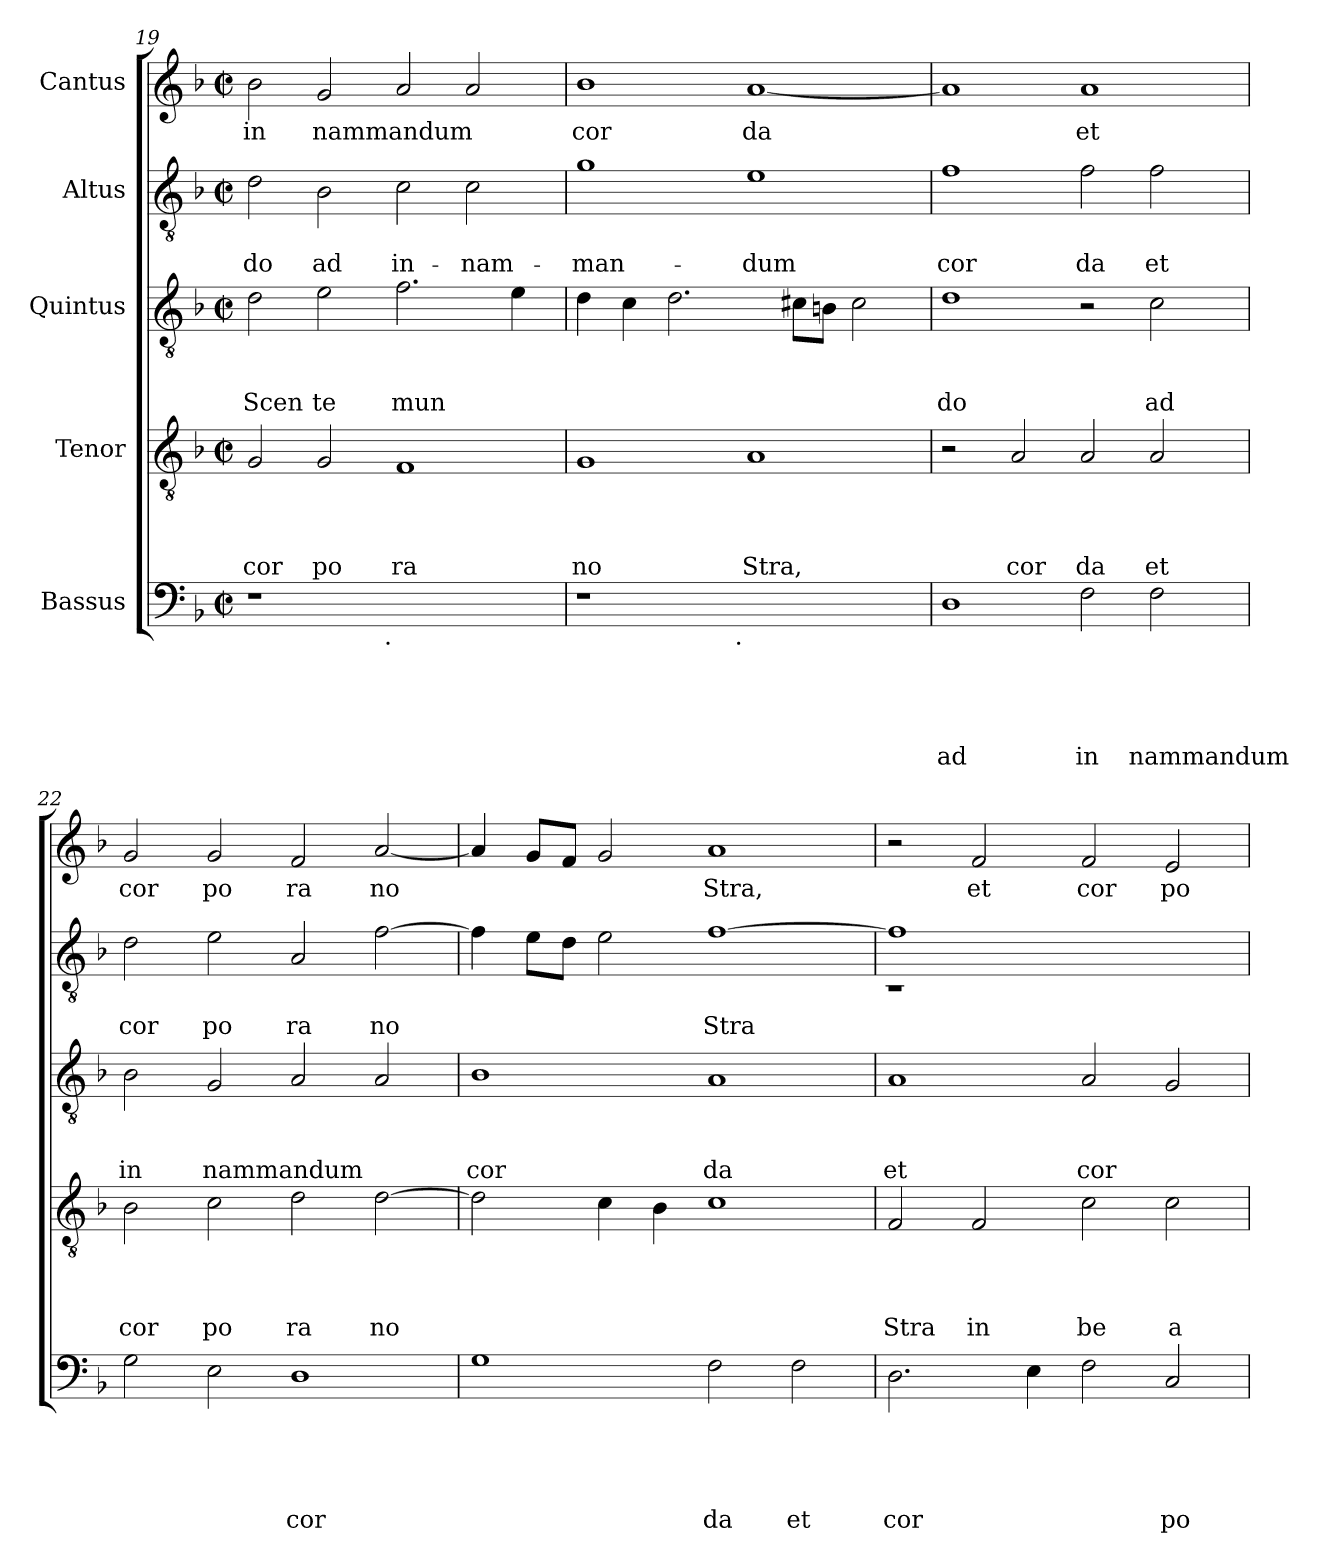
**kern	**text	**text	**text	**text	**text	**kern	**text	**text	**text	**text	**kern	**text	**text	**text	**kern	**text	**text	**kern	**text
*part5	*part5	*part5	*part5	*part5	*part5	*part4	*part4	*part4	*part4	*part4	*part3	*part3	*part3	*part3	*part2	*part2	*part2	*part1	*part1
*staff5	*staff5	*staff5	*staff5	*staff5	*staff5	*staff4	*staff4	*staff4	*staff4	*staff4	*staff3	*staff3	*staff3	*staff3	*staff2	*staff2	*staff2	*staff1	*staff1
*I"Bassus	*	*	*	*	*	*I"Tenor	*	*	*	*	*I"Quintus	*	*	*	*I"Altus	*	*	*I"Cantus	*
*clefF4	*	*	*	*	*	*clefGv2	*	*	*	*	*clefGv2	*	*	*	*clefGv2	*	*	*clefG2	*
*k[b-]	*	*	*	*	*	*k[b-]	*	*	*	*	*k[b-]	*	*	*	*k[b-]	*	*	*k[b-]	*
*F:	*	*	*	*	*	*F:	*	*	*	*	*F:	*	*	*	*F:	*	*	*F:	*
*M2/2	*	*	*	*	*	*M2/2	*	*	*	*	*M2/2	*	*	*	*M2/2	*	*	*M2/2	*
*met(c|)	*	*	*	*	*	*met(c|)	*	*	*	*	*met(c|)	*	*	*	*met(c|)	*	*	*met(c|)	*
=19	=19	=19	=19	=19	=19	=19	=19	=19	=19	=19	=19	=19	=19	=19	=19	=19	=19	=19	=19
!	!	!	!	!	!	!	!	!	!	!LO:LY:b	!	!	!	!LO:LY:b	!	!	!LO:LY:b	!	!LO:LY:b
*^	*	*	*	*	*	*	*	*	*	*	*	*	*	*	*	*	*	*	*
1r	2ryy	.	.	.	.	.	2G/	.	.	.	cor	2d\	.	.	Scen	2d\	.	-do	2b-\	in
!	!	!	!	!	!	!	!	!	!	!	!LO:LY:b	!	!	!	!LO:LY:b	!	!	!LO:LY:b	!	!LO:LY:b
.	4...ryy	.	.	.	.	.	2G/	.	.	.	po	2e\	.	.	te	2B-\	.	ad	2g/	nammandum
!	!LO:TX:b:t=.	!	!	!	!	!	!	!	!	!	!	!	!	!	!	!	!	!	!	!
.	1ryy	.	.	.	.	.	.	.	.	.	.	.	.	.	.	.	.	.	.	.
!	!	!	!	!	!	!	!	!	!	!	!LO:LY:b	!	!	!	!LO:LY:b	!	!	!LO:LY:b	!	!
1ryy	.	.	.	.	.	.	1F	.	.	.	ra	2.f\	.	.	mun	2c\	.	in-	2a/	.
!	!	!	!	!	!	!	!	!	!	!	!	!	!	!	!	!	!	!LO:LY:b	!	!
.	.	.	.	.	.	.	.	.	.	.	.	.	.	.	.	2c\	.	-nam-	2a/	.
.	.	.	.	.	.	.	.	.	.	.	.	4e\	.	.	.	.	.	.	.	.
.	32ryy	.	.	.	.	.	.	.	.	.	.	.	.	.	.	.	.	.	.	.
=20	=20	=20	=20	=20	=20	=20	=20	=20	=20	=20	=20	=20	=20	=20	=20	=20	=20	=20	=20	=20
!	!	!	!	!	!	!	!	!	!	!	!LO:LY:b	!	!	!	!	!	!	!LO:LY:b	!	!LO:LY:b
1r	2ryy	.	.	.	.	.	1G	.	.	.	no	4d\	.	.	.	1g	.	-man-	1b-	cor
.	.	.	.	.	.	.	.	.	.	.	.	4c\	.	.	.	.	.	.	.	.
.	4...ryy	.	.	.	.	.	.	.	.	.	.	2.d\	.	.	.	.	.	.	.	.
!	!LO:TX:b:t=.	!	!	!	!	!	!	!	!	!	!	!	!	!	!	!	!	!	!	!
.	1ryy	.	.	.	.	.	.	.	.	.	.	.	.	.	.	.	.	.	.	.
!	!	!	!	!	!	!	!	!	!	!	!LO:LY:b	!	!	!	!	!	!	!LO:LY:b	!	!LO:LY:b
1ryy	.	.	.	.	.	.	1A	.	.	.	Stra,	.	.	.	.	1e	.	-dum	[>1a	da
.	.	.	.	.	.	.	.	.	.	.	.	8c#\L	.	.	.	.	.	.	.	.
.	.	.	.	.	.	.	.	.	.	.	.	8B\J	.	.	.	.	.	.	.	.
.	.	.	.	.	.	.	.	.	.	.	.	2c#\	.	.	.	.	.	.	.	.
.	32ryy	.	.	.	.	.	.	.	.	.	.	.	.	.	.	.	.	.	.	.
!!LO:PB:g=z
=21	=21	=21	=21	=21	=21	=21	=21	=21	=21	=21	=21	=21	=21	=21	=21	=21	=21	=21	=21	=21
!	!	!	!	!	!	!LO:LY:b	!	!	!	!	!	!	!	!	!LO:LY:b	!	!	!LO:LY:b	!	!
*v	*v	*	*	*	*	*	*	*	*	*	*	*	*	*	*	*	*	*	*	*
1D	.	.	.	.	ad	2r	.	.	.	.	1d	.	.	do	1f	.	cor	1a]	.
!	!	!	!	!	!	!	!	!	!	!LO:LY:b	!	!	!	!	!	!	!	!	!
.	.	.	.	.	.	2A/	.	.	.	cor	.	.	.	.	.	.	.	.	.
!	!	!	!	!	!LO:LY:b	!	!	!	!	!LO:LY:b	!	!	!	!	!	!	!LO:LY:b	!	!LO:LY:b
2F\	.	.	.	.	in	2A/	.	.	.	da	2r	.	.	.	2f\	.	da	1a	et
!	!	!	!	!	!LO:LY:b	!	!	!	!	!LO:LY:b	!	!	!	!LO:LY:b	!	!	!LO:LY:b	!	!
2F\	.	.	.	.	nammandum	2A/	.	.	.	et	2c\	.	.	ad	2f\	.	et	.	.
=22	=22	=22	=22	=22	=22	=22	=22	=22	=22	=22	=22	=22	=22	=22	=22	=22	=22	=22	=22
!	!	!	!	!	!	!	!	!	!	!LO:LY:b	!	!	!	!LO:LY:b	!	!	!LO:LY:b	!	!LO:LY:b
2G\	.	.	.	.	.	2B-\	.	.	.	cor	2B-\	.	.	in	2d\	.	cor	2g/	cor
!	!	!	!	!	!	!	!	!	!	!LO:LY:b	!	!	!	!LO:LY:b	!	!	!LO:LY:b	!	!LO:LY:b
2E\	.	.	.	.	.	2c\	.	.	.	po	2G/	.	.	nammandum	2e\	.	po	2g/	po
!	!	!	!	!	!LO:LY:b	!	!	!	!	!LO:LY:b	!	!	!	!	!	!	!LO:LY:b	!	!LO:LY:b
1D	.	.	.	.	cor	2d\	.	.	.	ra	2A/	.	.	.	2A/	.	ra	2f/	ra
!	!	!	!	!	!	!	!	!	!	!LO:LY:b	!	!	!	!	!	!	!LO:LY:b	!	!LO:LY:b
.	.	.	.	.	.	[>2d\	.	.	.	no	2A/	.	.	.	[>2f\	.	no	[<2a/	no
=23	=23	=23	=23	=23	=23	=23	=23	=23	=23	=23	=23	=23	=23	=23	=23	=23	=23	=23	=23
!	!	!	!	!	!	!	!	!	!	!	!	!	!	!LO:LY:b	!	!	!	!	!
1G	.	.	.	.	.	2d\]	.	.	.	.	1B-	.	.	cor	4f\]	.	.	4a/]	.
.	.	.	.	.	.	.	.	.	.	.	.	.	.	.	8e\L	.	.	8g/L	.
.	.	.	.	.	.	.	.	.	.	.	.	.	.	.	8d\J	.	.	8f/J	.
.	.	.	.	.	.	4c\	.	.	.	.	.	.	.	.	2e\	.	.	2g/	.
.	.	.	.	.	.	4B-\	.	.	.	.	.	.	.	.	.	.	.	.	.
!	!	!	!	!	!LO:LY:b	!	!	!	!	!	!	!	!	!LO:LY:b	!	!	!LO:LY:b	!	!LO:LY:b
2F\	.	.	.	.	da	1c	.	.	.	.	1A	.	.	da	[>1f	.	Stra	1a	Stra,
!	!	!	!	!	!LO:LY:b	!	!	!	!	!	!	!	!	!	!	!	!	!	!
2F\	.	.	.	.	et	.	.	.	.	.	.	.	.	.	.	.	.	.	.
=24	=24	=24	=24	=24	=24	=24	=24	=24	=24	=24	=24	=24	=24	=24	=24	=24	=24	=24	=24
*	*	*	*	*	*	*	*	*	*	*	*	*	*	*	*^	*	*	*	*
!	!	!	!	!	!LO:LY:b	!	!	!	!	!LO:LY:b	!	!	!	!LO:LY:b	!	!LO:N:vis=1	!	!	!	!
2.D\	.	.	.	.	cor	2F/	.	.	.	Stra	1A	.	.	et	1f]	0rC	.	.	2r	.
!	!	!	!	!	!	!	!	!	!	!LO:LY:b	!	!	!	!	!	!	!	!	!	!LO:LY:b
.	.	.	.	.	.	2F/	.	.	.	in	.	.	.	.	.	.	.	.	2f/	et
4E\	.	.	.	.	.	.	.	.	.	.	.	.	.	.	.	.	.	.	.	.
!	!	!	!	!	!	!	!	!	!	!LO:LY:b	!	!	!	!LO:LY:b	!	!	!	!	!	!LO:LY:b
2F\	.	.	.	.	.	2c\	.	.	.	be	2A/	.	.	cor	1ryy	.	.	.	2f/	cor
!	!	!	!	!	!LO:LY:b	!	!	!	!	!LO:LY:b	!	!	!	!	!	!	!	!	!	!LO:LY:b
2C/	.	.	.	.	po	2c\	.	.	.	a	2G/	.	.	.	.	.	.	.	2e/	po
*	*	*	*	*	*	*	*	*	*	*	*	*	*	*	*v	*v	*	*	*	*
=	=	=	=	=	=	=	=	=	=	=	=	=	=	=	=	=	=	=	=
*-	*-	*-	*-	*-	*-	*-	*-	*-	*-	*-	*-	*-	*-	*-	*-	*-	*-	*-	*-
